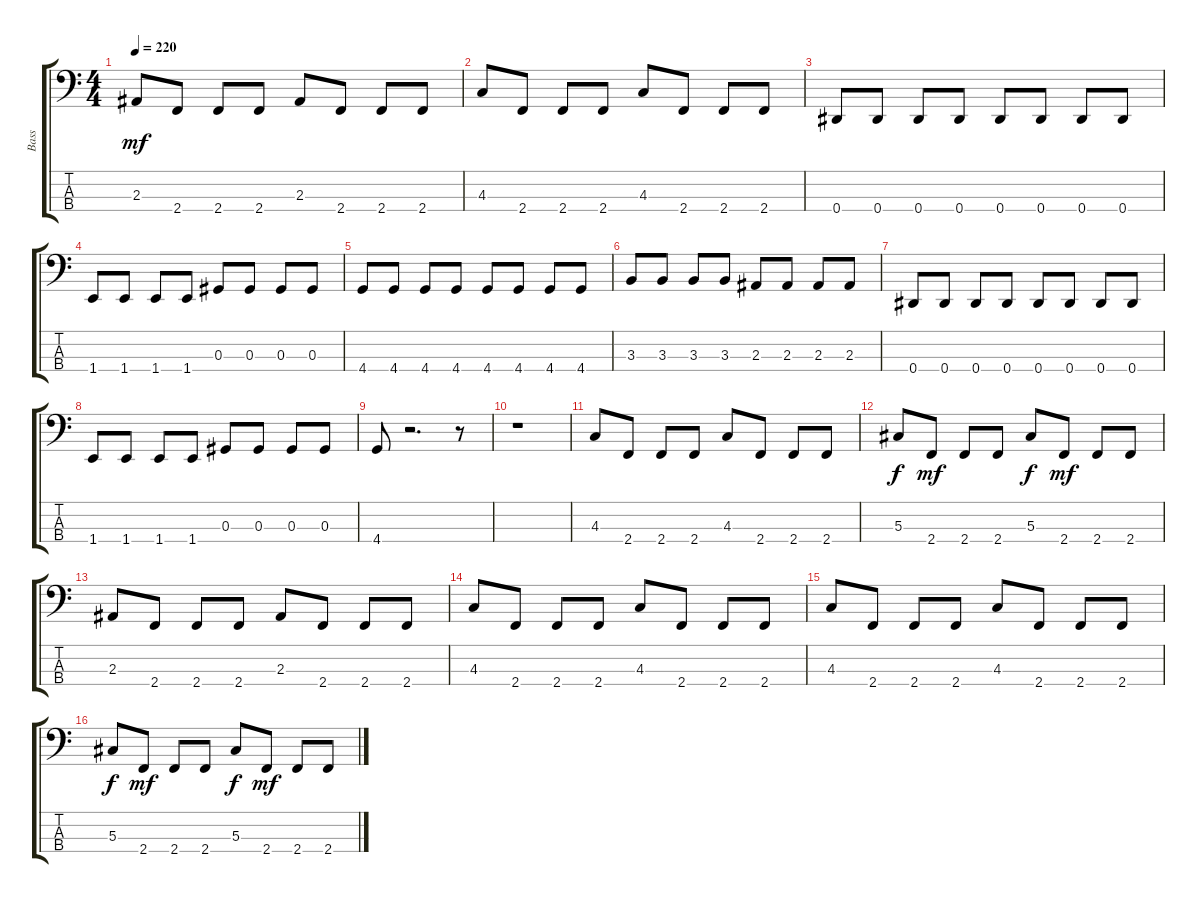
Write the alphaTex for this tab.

\track ("Bass" "Bass") {instrument electricbasspick}
\staff {score tabs}
\tuning (Gb2 Db2 Ab1 Eb1) {hide}
\ts (4 4)
\tempo 220
\clef f4
\ks c
2.3.8{dy mf} 2.4.8 2.4.8 2.4.8 2.3.8 2.4.8 2.4.8 2.4.8 |
4.3.8 2.4.8 2.4.8 2.4.8 4.3.8 2.4.8 2.4.8 2.4.8 |
0.4.8 0.4.8 0.4.8 0.4.8 0.4.8 0.4.8 0.4.8 0.4.8 |
1.4.8 1.4.8 1.4.8 1.4.8 0.3.8 0.3.8 0.3.8 0.3.8 |
4.4.8 4.4.8 4.4.8 4.4.8 4.4.8 4.4.8 4.4.8 4.4.8 |
3.3.8 3.3.8 3.3.8 3.3.8 2.3.8 2.3.8 2.3.8 2.3.8 |
0.4.8 0.4.8 0.4.8 0.4.8 0.4.8 0.4.8 0.4.8 0.4.8 |
1.4.8 1.4.8 1.4.8 1.4.8 0.3.8 0.3.8 0.3.8 0.3.8 |
4.4.8 r.2{d} r.8 |
r.1 |
4.3.8 2.4.8 2.4.8 2.4.8 4.3.8 2.4.8 2.4.8 2.4.8 |
5.3.8{dy f} 2.4.8{dy mf} 2.4.8 2.4.8 5.3.8{dy f} 2.4.8{dy mf} 2.4.8 2.4.8 |
2.3.8 2.4.8 2.4.8 2.4.8 2.3.8 2.4.8 2.4.8 2.4.8 |
4.3.8 2.4.8 2.4.8 2.4.8 4.3.8 2.4.8 2.4.8 2.4.8 |
4.3.8 2.4.8 2.4.8 2.4.8 4.3.8 2.4.8 2.4.8 2.4.8 |
5.3.8{dy f} 2.4.8{dy mf} 2.4.8 2.4.8 5.3.8{dy f} 2.4.8{dy mf} 2.4.8 2.4.8
